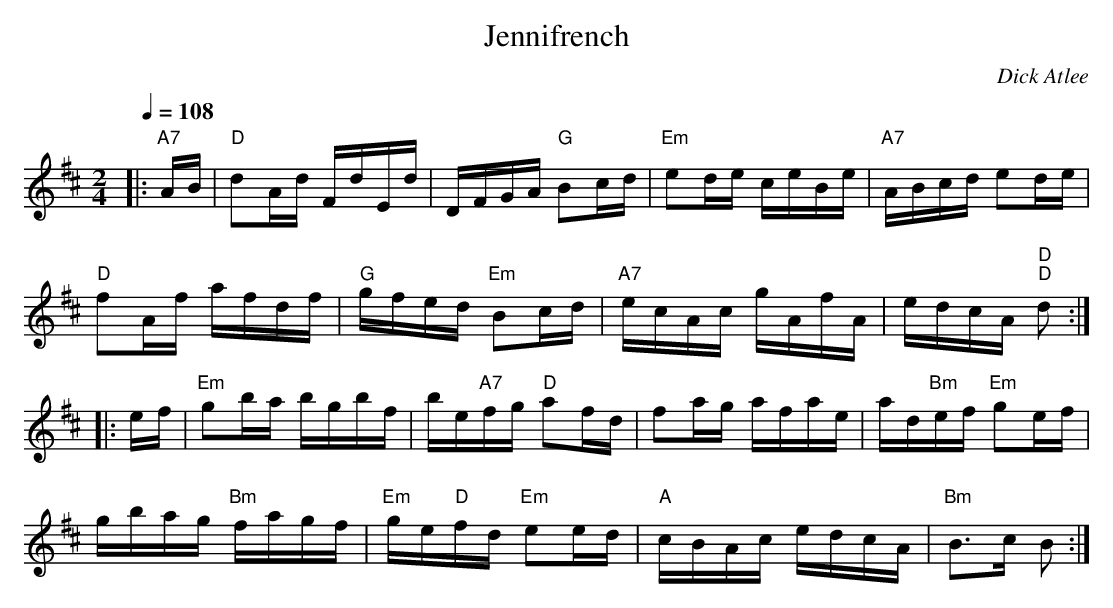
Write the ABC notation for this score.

X:1
T:Jennifrench
M:2/4
L:1/16
Q:1/4=108
C:Dick Atlee
K:D
|: "A7" AB | "D" d2Ad FdEd | DFGA "G" B2cd |
"Em" e2de ceBe | "A7" ABcd e2de |!
"D" f2Af afdf | "G" gfed "Em" B2cd |
"A7" ecAc gAfA | edcA "D" "D" d2 :| !
|: ef | "Em" g2ba bgbf | be"A7"fg "D" a2fd |
f2ag afae | ad"Bm"ef "Em" g2ef | !
gbag "Bm" fagf | "Em" ge"D"fd "Em" e2ed |
"A" cBAc edcA | "Bm" B3c B2 :|
